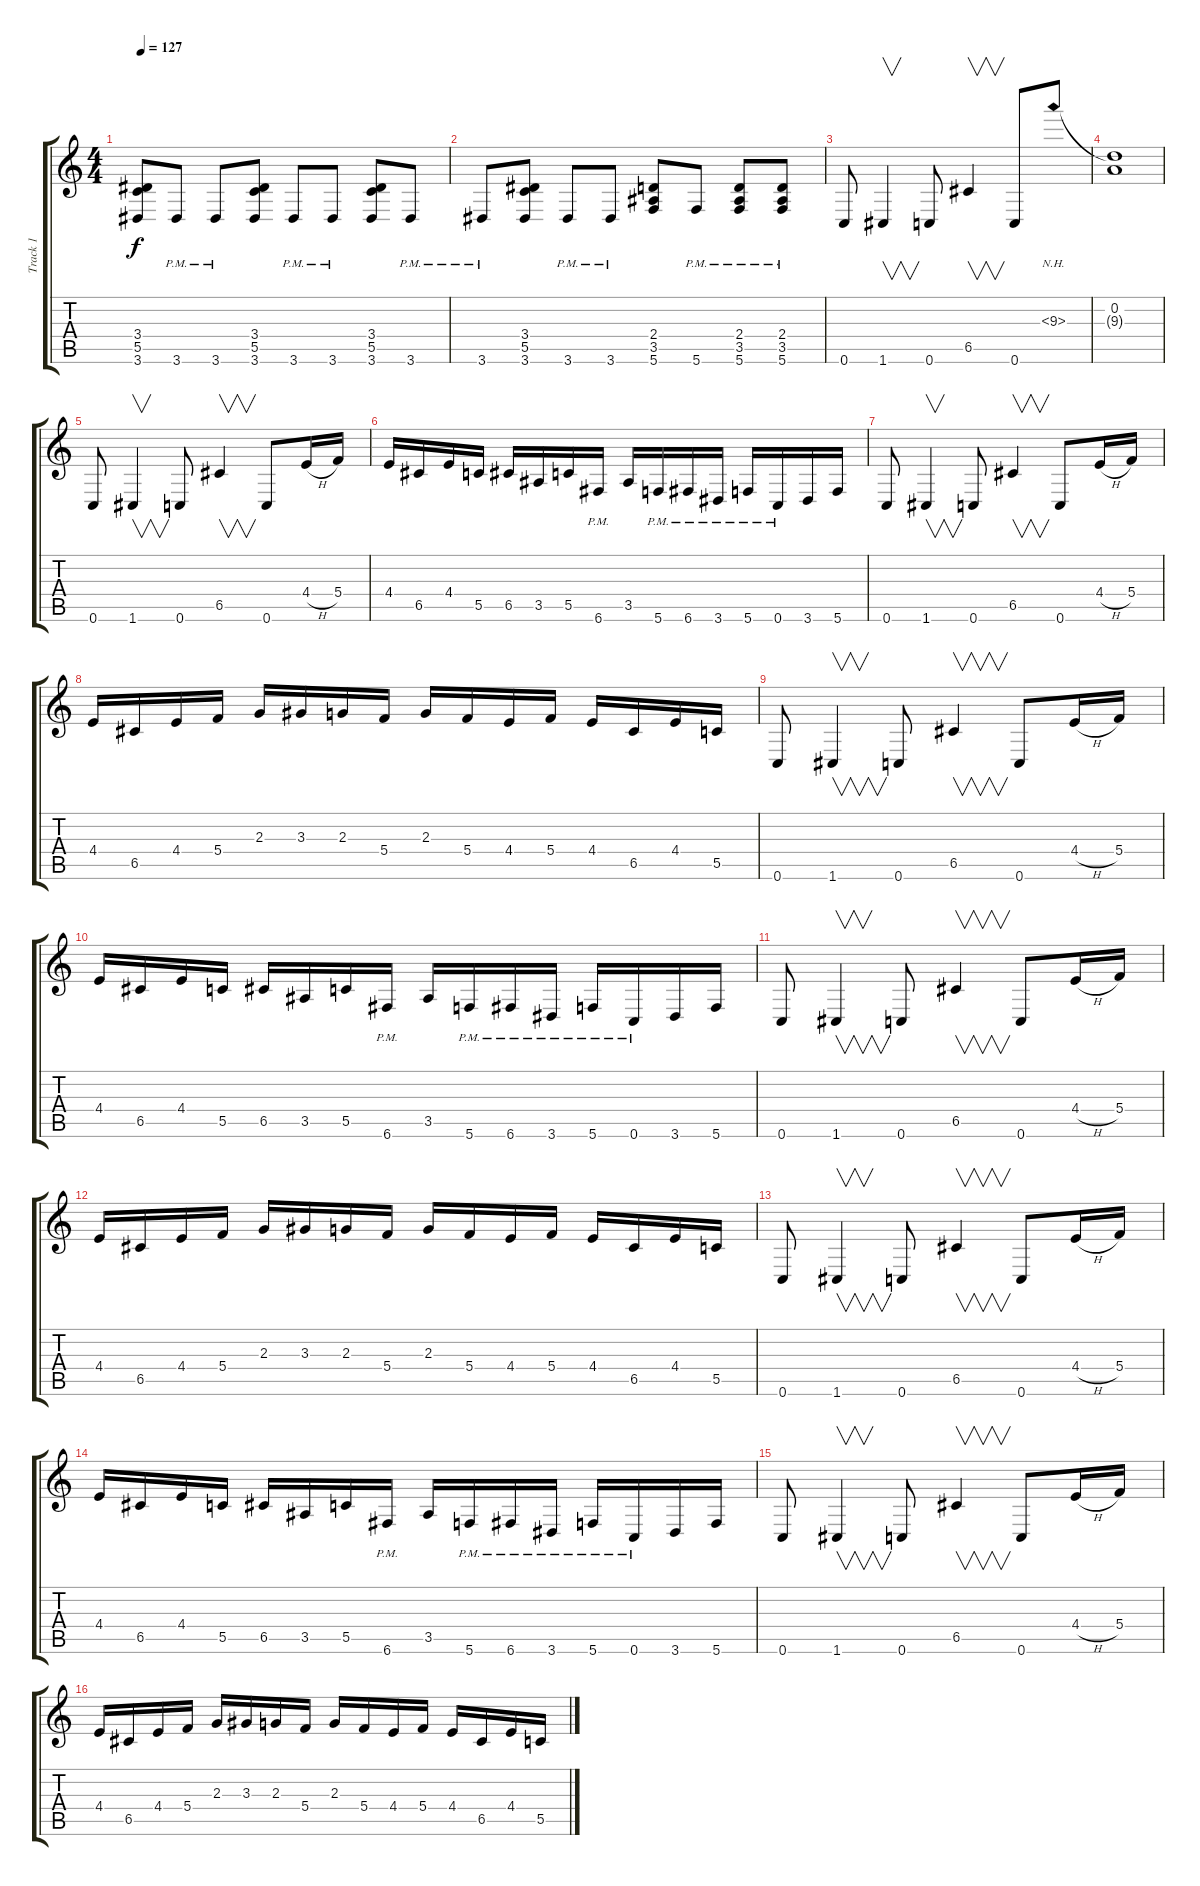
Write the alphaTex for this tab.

\track ("Track 1" "Track 1") {instrument distortionguitar}
\staff {score tabs}
\tuning (D4 A3 F3 C3 G2 C2) {hide}
\ts (4 4)
\tempo 127
\clef g2
\ks c
(3.4 5.5 3.6).8{dy f} 3.6{pm}.8 3.6{pm}.8 (3.4 5.5 3.6).8 3.6{pm}.8 3.6{pm}.8 (3.4 5.5 3.6).8 3.6{pm}.8 |
3.6{pm}.8 (3.4 5.5 3.6).8 3.6{pm}.8 3.6{pm}.8 (2.4 3.5 5.6).8 5.6{pm}.8 (2.4{pm} 3.5{pm} 5.6{pm}).8 (2.4{pm} 3.5{pm} 5.6{pm}).8 |
0.6.8 1.6.4{v} 0.6.8 6.5.4{v} 0.6.8 9.3{nh}.8 |
(0.2 9.3{t}).1 |
0.6.8 1.6.4{v} 0.6.8 6.5.4{v} 0.6.8 4.4{h}.16 5.4.16 |
4.4.16 6.5.16 4.4.16 5.5.16 6.5.16 3.5.16 5.5.16 6.6{pm}.16 3.5.16 5.6{pm}.16 6.6{pm}.16 3.6{pm}.16 5.6{pm}.16 0.6{pm}.16 3.6.16 5.6.16 |
0.6.8 1.6.4{v} 0.6.8 6.5.4{v} 0.6.8 4.4{h}.16 5.4.16 |
4.4.16 6.5.16 4.4.16 5.4.16 2.3.16 3.3.16 2.3.16 5.4.16 2.3.16 5.4.16 4.4.16 5.4.16 4.4.16 6.5.16 4.4.16 5.5.16 |
0.6.8 1.6.4{v} 0.6.8 6.5.4{v} 0.6.8 4.4{h}.16 5.4.16 |
4.4.16 6.5.16 4.4.16 5.5.16 6.5.16 3.5.16 5.5.16 6.6{pm}.16 3.5.16 5.6{pm}.16 6.6{pm}.16 3.6{pm}.16 5.6{pm}.16 0.6{pm}.16 3.6.16 5.6.16 |
0.6.8 1.6.4{v} 0.6.8 6.5.4{v} 0.6.8 4.4{h}.16 5.4.16 |
4.4.16 6.5.16 4.4.16 5.4.16 2.3.16 3.3.16 2.3.16 5.4.16 2.3.16 5.4.16 4.4.16 5.4.16 4.4.16 6.5.16 4.4.16 5.5.16 |
0.6.8 1.6.4{v} 0.6.8 6.5.4{v} 0.6.8 4.4{h}.16 5.4.16 |
4.4.16 6.5.16 4.4.16 5.5.16 6.5.16 3.5.16 5.5.16 6.6{pm}.16 3.5.16 5.6{pm}.16 6.6{pm}.16 3.6{pm}.16 5.6{pm}.16 0.6{pm}.16 3.6.16 5.6.16 |
0.6.8 1.6.4{v} 0.6.8 6.5.4{v} 0.6.8 4.4{h}.16 5.4.16 |
4.4.16 6.5.16 4.4.16 5.4.16 2.3.16 3.3.16 2.3.16 5.4.16 2.3.16 5.4.16 4.4.16 5.4.16 4.4.16 6.5.16 4.4.16 5.5.16
